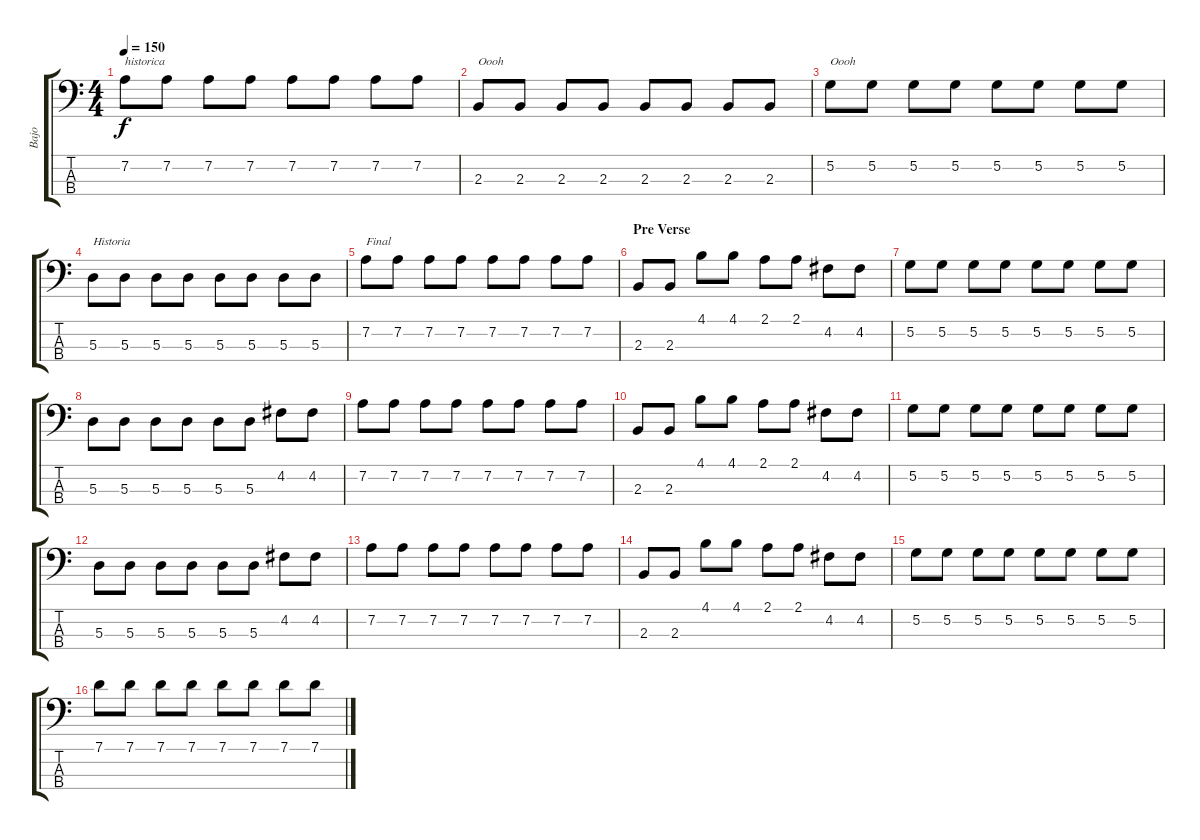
\track ("Bajo" "Bajo") {instrument electricbasspick}
\staff {score tabs}
\tuning (G2 D2 A1 E1) {hide}
\ts (4 4)
\tempo 150
\clef f4
\ks c
7.2.8{txt "historica" dy f} 7.2.8 7.2.8 7.2.8 7.2.8 7.2.8 7.2.8 7.2.8 |
2.3.8{txt "Oooh"} 2.3.8 2.3.8 2.3.8 2.3.8 2.3.8 2.3.8 2.3.8 |
5.2.8{txt "Oooh"} 5.2.8 5.2.8 5.2.8 5.2.8 5.2.8 5.2.8 5.2.8 |
5.3.8{txt "Historia"} 5.3.8 5.3.8 5.3.8 5.3.8 5.3.8 5.3.8 5.3.8 |
7.2.8{txt "Final"} 7.2.8 7.2.8 7.2.8 7.2.8 7.2.8 7.2.8 7.2.8 |
\section ("" "Pre Verse")
2.3.8 2.3.8 4.1.8 4.1.8 2.1.8 2.1.8 4.2.8 4.2.8 |
5.2.8 5.2.8 5.2.8 5.2.8 5.2.8 5.2.8 5.2.8 5.2.8 |
5.3.8 5.3.8 5.3.8 5.3.8 5.3.8 5.3.8 4.2.8 4.2.8 |
7.2.8 7.2.8 7.2.8 7.2.8 7.2.8 7.2.8 7.2.8 7.2.8 |
2.3.8 2.3.8 4.1.8 4.1.8 2.1.8 2.1.8 4.2.8 4.2.8 |
5.2.8 5.2.8 5.2.8 5.2.8 5.2.8 5.2.8 5.2.8 5.2.8 |
5.3.8 5.3.8 5.3.8 5.3.8 5.3.8 5.3.8 4.2.8 4.2.8 |
7.2.8 7.2.8 7.2.8 7.2.8 7.2.8 7.2.8 7.2.8 7.2.8 |
2.3.8 2.3.8 4.1.8 4.1.8 2.1.8 2.1.8 4.2.8 4.2.8 |
5.2.8 5.2.8 5.2.8 5.2.8 5.2.8 5.2.8 5.2.8 5.2.8 |
7.1.8 7.1.8 7.1.8 7.1.8 7.1.8 7.1.8 7.1.8 7.1.8
